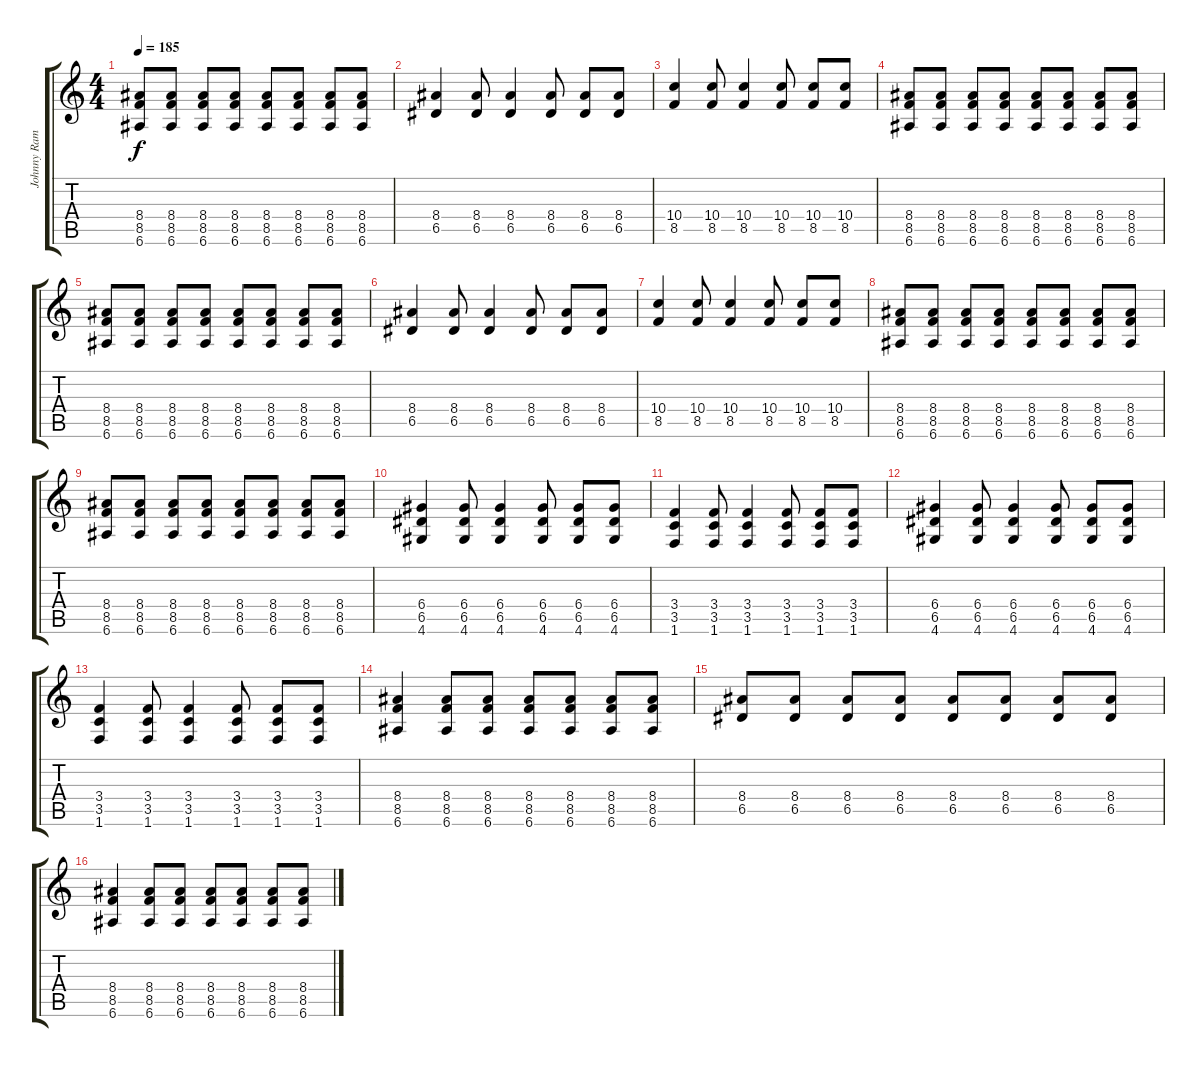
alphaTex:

\track ("Johnny Ramone" "Johnny Ram") {instrument distortionguitar}
\staff {score tabs}
\tuning (E4 B3 G3 D3 A2 E2) {hide}
\ts (4 4)
\tempo 185
\clef g2
\ks c
(8.4 8.5 6.6).8{dy f} (8.4 8.5 6.6).8 (8.4 8.5 6.6).8 (8.4 8.5 6.6).8 (8.4 8.5 6.6).8 (8.4 8.5 6.6).8 (8.4 8.5 6.6).8 (8.4 8.5 6.6).8 |
(8.4 6.5).4 (8.4 6.5).8 (8.4 6.5).4 (8.4 6.5).8 (8.4 6.5).8 (8.4 6.5).8 |
(10.4 8.5).4 (10.4 8.5).8 (10.4 8.5).4 (10.4 8.5).8 (10.4 8.5).8 (10.4 8.5).8 |
(8.4 8.5 6.6).8 (8.4 8.5 6.6).8 (8.4 8.5 6.6).8 (8.4 8.5 6.6).8 (8.4 8.5 6.6).8 (8.4 8.5 6.6).8 (8.4 8.5 6.6).8 (8.4 8.5 6.6).8 |
(8.4 8.5 6.6).8 (8.4 8.5 6.6).8 (8.4 8.5 6.6).8 (8.4 8.5 6.6).8 (8.4 8.5 6.6).8 (8.4 8.5 6.6).8 (8.4 8.5 6.6).8 (8.4 8.5 6.6).8 |
(8.4 6.5).4 (8.4 6.5).8 (8.4 6.5).4 (8.4 6.5).8 (8.4 6.5).8 (8.4 6.5).8 |
(10.4 8.5).4 (10.4 8.5).8 (10.4 8.5).4 (10.4 8.5).8 (10.4 8.5).8 (10.4 8.5).8 |
(8.4 8.5 6.6).8 (8.4 8.5 6.6).8 (8.4 8.5 6.6).8 (8.4 8.5 6.6).8 (8.4 8.5 6.6).8 (8.4 8.5 6.6).8 (8.4 8.5 6.6).8 (8.4 8.5 6.6).8 |
(8.4 8.5 6.6).8 (8.4 8.5 6.6).8 (8.4 8.5 6.6).8 (8.4 8.5 6.6).8 (8.4 8.5 6.6).8 (8.4 8.5 6.6).8 (8.4 8.5 6.6).8 (8.4 8.5 6.6).8 |
(6.4 6.5 4.6).4 (6.4 6.5 4.6).8 (6.4 6.5 4.6).4 (6.4 6.5 4.6).8 (6.4 6.5 4.6).8 (6.4 6.5 4.6).8 |
(3.4 3.5 1.6).4 (3.4 3.5 1.6).8 (3.4 3.5 1.6).4 (3.4 3.5 1.6).8 (3.4 3.5 1.6).8 (3.4 3.5 1.6).8 |
(6.4 6.5 4.6).4 (6.4 6.5 4.6).8 (6.4 6.5 4.6).4 (6.4 6.5 4.6).8 (6.4 6.5 4.6).8 (6.4 6.5 4.6).8 |
(3.4 3.5 1.6).4 (3.4 3.5 1.6).8 (3.4 3.5 1.6).4 (3.4 3.5 1.6).8 (3.4 3.5 1.6).8 (3.4 3.5 1.6).8 |
(8.4 8.5 6.6).4 (8.4 8.5 6.6).8 (8.4 8.5 6.6).8 (8.4 8.5 6.6).8 (8.4 8.5 6.6).8 (8.4 8.5 6.6).8 (8.4 8.5 6.6).8 |
(8.4 6.5).8 (8.4 6.5).8 (8.4 6.5).8 (8.4 6.5).8 (8.4 6.5).8 (8.4 6.5).8 (8.4 6.5).8 (8.4 6.5).8 |
(8.4 8.5 6.6).4 (8.4 8.5 6.6).8 (8.4 8.5 6.6).8 (8.4 8.5 6.6).8 (8.4 8.5 6.6).8 (8.4 8.5 6.6).8 (8.4 8.5 6.6).8
